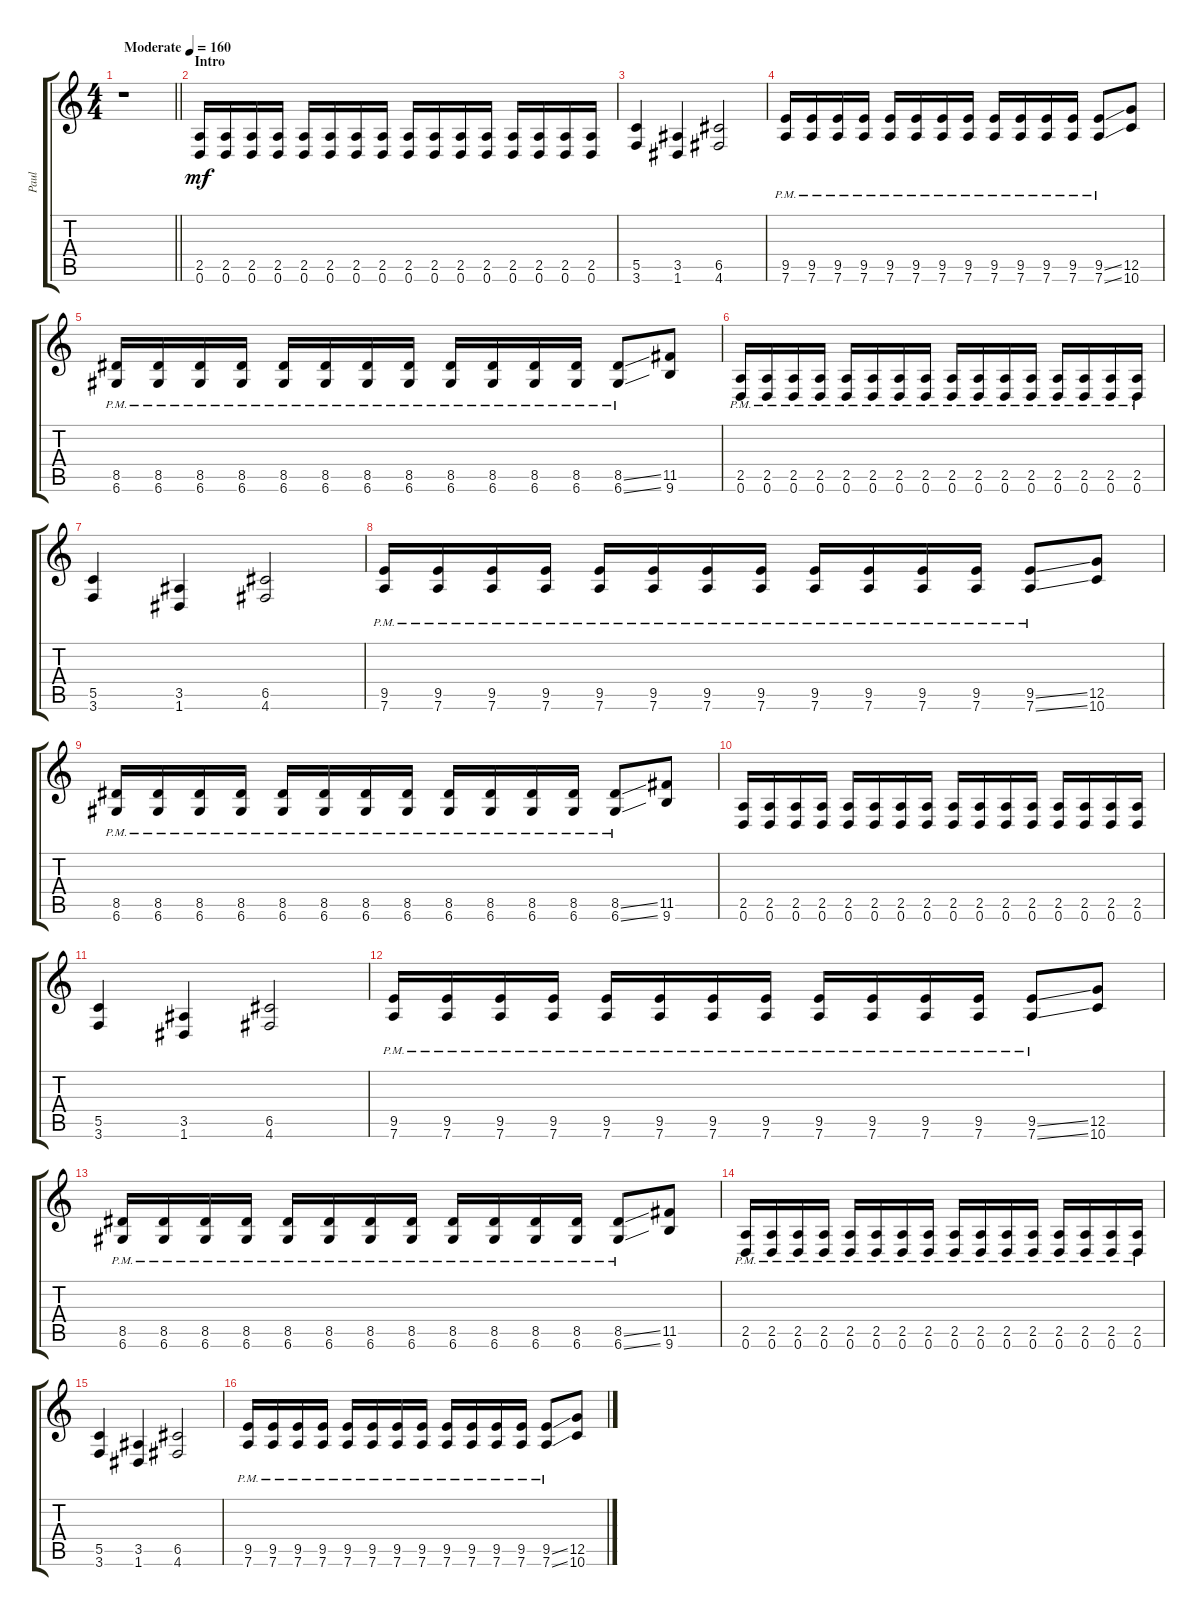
\track ("Paul" "Paul") {instrument distortionguitar}
\staff {score tabs}
\tuning (D4 A3 F3 C3 G2 D2) {hide}
\ts (4 4)
\tempo (160 "Moderate")
\clef g2
\barLineRight lightlight
\ks c
r.1{dy mf instrument distortionguitar} |
\section ("" "Intro")
(2.5 0.6).16 (2.5 0.6).16 (2.5 0.6).16 (2.5 0.6).16 (2.5 0.6).16 (2.5 0.6).16 (2.5 0.6).16 (2.5 0.6).16 (2.5 0.6).16 (2.5 0.6).16 (2.5 0.6).16 (2.5 0.6).16 (2.5 0.6).16 (2.5 0.6).16 (2.5 0.6).16 (2.5 0.6).16 |
(5.5 3.6).4 (3.5 1.6).4 (6.5 4.6).2 |
(9.5{pm} 7.6{pm}).16 (9.5{pm} 7.6{pm}).16 (9.5{pm} 7.6{pm}).16 (9.5{pm} 7.6{pm}).16 (9.5{pm} 7.6{pm}).16 (9.5{pm} 7.6{pm}).16 (9.5{pm} 7.6{pm}).16 (9.5{pm} 7.6{pm}).16 (9.5{pm} 7.6{pm}).16 (9.5{pm} 7.6{pm}).16 (9.5{pm} 7.6{pm}).16 (9.5{pm} 7.6{pm}).16 (9.5{ss pm} 7.6{ss pm}).8 (12.5 10.6).8 |
(8.5{pm} 6.6{pm}).16 (8.5{pm} 6.6{pm}).16 (8.5{pm} 6.6{pm}).16 (8.5{pm} 6.6{pm}).16 (8.5{pm} 6.6{pm}).16 (8.5{pm} 6.6{pm}).16 (8.5{pm} 6.6{pm}).16 (8.5{pm} 6.6{pm}).16 (8.5{pm} 6.6{pm}).16 (8.5{pm} 6.6{pm}).16 (8.5{pm} 6.6{pm}).16 (8.5{pm} 6.6{pm}).16 (8.5{ss pm} 6.6{ss pm}).8 (11.5 9.6).8 |
(2.5{pm} 0.6{pm}).16 (2.5{pm} 0.6{pm}).16 (2.5{pm} 0.6{pm}).16 (2.5{pm} 0.6{pm}).16 (2.5{pm} 0.6{pm}).16 (2.5{pm} 0.6{pm}).16 (2.5{pm} 0.6{pm}).16 (2.5{pm} 0.6{pm}).16 (2.5{pm} 0.6{pm}).16 (2.5{pm} 0.6{pm}).16 (2.5{pm} 0.6{pm}).16 (2.5{pm} 0.6{pm}).16 (2.5{pm} 0.6{pm}).16 (2.5{pm} 0.6{pm}).16 (2.5{pm} 0.6{pm}).16 (2.5{pm} 0.6{pm}).16 |
(5.5 3.6).4 (3.5 1.6).4 (6.5 4.6).2 |
(9.5{pm} 7.6{pm}).16 (9.5{pm} 7.6{pm}).16 (9.5{pm} 7.6{pm}).16 (9.5{pm} 7.6{pm}).16 (9.5{pm} 7.6{pm}).16 (9.5{pm} 7.6{pm}).16 (9.5{pm} 7.6{pm}).16 (9.5{pm} 7.6{pm}).16 (9.5{pm} 7.6{pm}).16 (9.5{pm} 7.6{pm}).16 (9.5{pm} 7.6{pm}).16 (9.5{pm} 7.6{pm}).16 (9.5{ss pm} 7.6{ss pm}).8 (12.5 10.6).8 |
(8.5{pm} 6.6{pm}).16 (8.5{pm} 6.6{pm}).16 (8.5{pm} 6.6{pm}).16 (8.5{pm} 6.6{pm}).16 (8.5{pm} 6.6{pm}).16 (8.5{pm} 6.6{pm}).16 (8.5{pm} 6.6{pm}).16 (8.5{pm} 6.6{pm}).16 (8.5{pm} 6.6{pm}).16 (8.5{pm} 6.6{pm}).16 (8.5{pm} 6.6{pm}).16 (8.5{pm} 6.6{pm}).16 (8.5{ss pm} 6.6{ss pm}).8 (11.5 9.6).8 |
(2.5 0.6).16 (2.5 0.6).16 (2.5 0.6).16 (2.5 0.6).16 (2.5 0.6).16 (2.5 0.6).16 (2.5 0.6).16 (2.5 0.6).16 (2.5 0.6).16 (2.5 0.6).16 (2.5 0.6).16 (2.5 0.6).16 (2.5 0.6).16 (2.5 0.6).16 (2.5 0.6).16 (2.5 0.6).16 |
(5.5 3.6).4 (3.5 1.6).4 (6.5 4.6).2 |
(9.5{pm} 7.6{pm}).16 (9.5{pm} 7.6{pm}).16 (9.5{pm} 7.6{pm}).16 (9.5{pm} 7.6{pm}).16 (9.5{pm} 7.6{pm}).16 (9.5{pm} 7.6{pm}).16 (9.5{pm} 7.6{pm}).16 (9.5{pm} 7.6{pm}).16 (9.5{pm} 7.6{pm}).16 (9.5{pm} 7.6{pm}).16 (9.5{pm} 7.6{pm}).16 (9.5{pm} 7.6{pm}).16 (9.5{ss pm} 7.6{ss pm}).8 (12.5 10.6).8 |
(8.5{pm} 6.6{pm}).16 (8.5{pm} 6.6{pm}).16 (8.5{pm} 6.6{pm}).16 (8.5{pm} 6.6{pm}).16 (8.5{pm} 6.6{pm}).16 (8.5{pm} 6.6{pm}).16 (8.5{pm} 6.6{pm}).16 (8.5{pm} 6.6{pm}).16 (8.5{pm} 6.6{pm}).16 (8.5{pm} 6.6{pm}).16 (8.5{pm} 6.6{pm}).16 (8.5{pm} 6.6{pm}).16 (8.5{ss pm} 6.6{ss pm}).8 (11.5 9.6).8 |
(2.5{pm} 0.6{pm}).16 (2.5{pm} 0.6{pm}).16 (2.5{pm} 0.6{pm}).16 (2.5{pm} 0.6{pm}).16 (2.5{pm} 0.6{pm}).16 (2.5{pm} 0.6{pm}).16 (2.5{pm} 0.6{pm}).16 (2.5{pm} 0.6{pm}).16 (2.5{pm} 0.6{pm}).16 (2.5{pm} 0.6{pm}).16 (2.5{pm} 0.6{pm}).16 (2.5{pm} 0.6{pm}).16 (2.5{pm} 0.6{pm}).16 (2.5{pm} 0.6{pm}).16 (2.5{pm} 0.6{pm}).16 (2.5{pm} 0.6{pm}).16 |
(5.5 3.6).4 (3.5 1.6).4 (6.5 4.6).2 |
(9.5{pm} 7.6{pm}).16 (9.5{pm} 7.6{pm}).16 (9.5{pm} 7.6{pm}).16 (9.5{pm} 7.6{pm}).16 (9.5{pm} 7.6{pm}).16 (9.5{pm} 7.6{pm}).16 (9.5{pm} 7.6{pm}).16 (9.5{pm} 7.6{pm}).16 (9.5{pm} 7.6{pm}).16 (9.5{pm} 7.6{pm}).16 (9.5{pm} 7.6{pm}).16 (9.5{pm} 7.6{pm}).16 (9.5{ss pm} 7.6{ss pm}).8 (12.5 10.6).8
